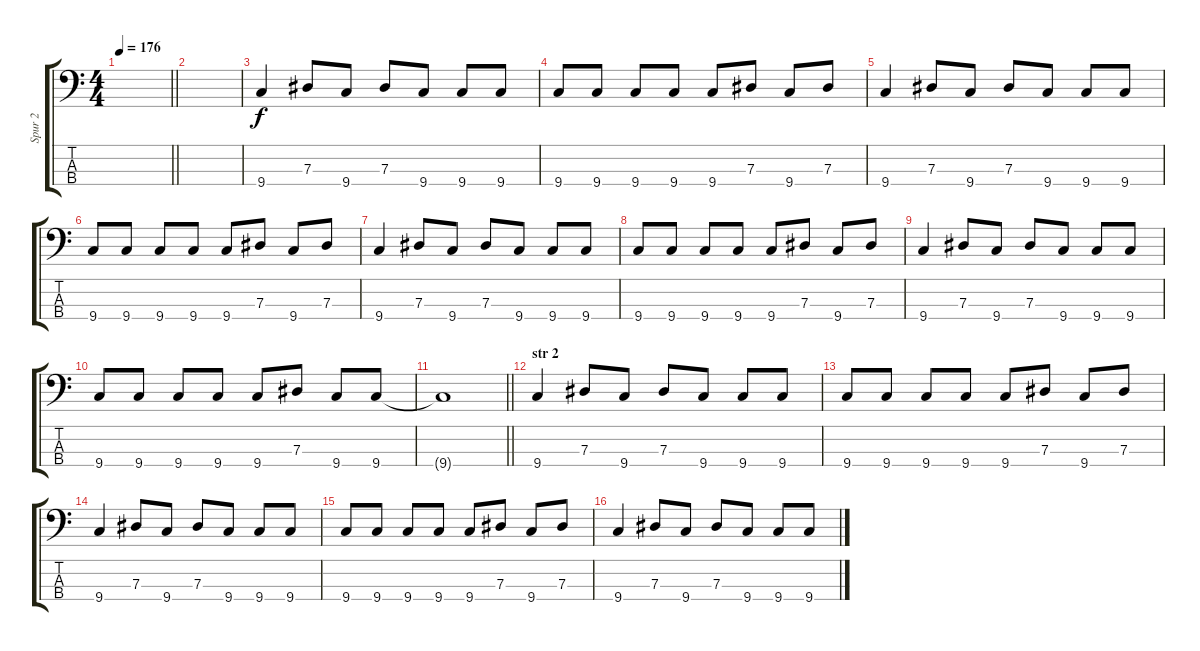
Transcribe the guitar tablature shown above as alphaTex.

\track ("Spur 2" "Spur 2") {instrument electricbasspick}
\staff {score tabs}
\tuning (Gb2 Db2 Ab1 Eb1) {hide}
\ts (4 4)
\tempo 176
\clef f4
\barLineRight lightlight
\ks c
|
|
9.4.4 7.3.8 9.4.8 7.3.8 9.4.8 9.4.8 9.4.8 |
9.4.8 9.4.8 9.4.8 9.4.8 9.4.8 7.3.8 9.4.8 7.3.8 |
9.4.4 7.3.8 9.4.8 7.3.8 9.4.8 9.4.8 9.4.8 |
9.4.8 9.4.8 9.4.8 9.4.8 9.4.8 7.3.8 9.4.8 7.3.8 |
9.4.4 7.3.8 9.4.8 7.3.8 9.4.8 9.4.8 9.4.8 |
9.4.8 9.4.8 9.4.8 9.4.8 9.4.8 7.3.8 9.4.8 7.3.8 |
9.4.4 7.3.8 9.4.8 7.3.8 9.4.8 9.4.8 9.4.8 |
9.4.8 9.4.8 9.4.8 9.4.8 9.4.8 7.3.8 9.4.8 9.4.8 |
\barLineRight lightlight
9.4{t}.1 |
\section ("" "str 2")
9.4.4 7.3.8 9.4.8 7.3.8 9.4.8 9.4.8 9.4.8 |
9.4.8 9.4.8 9.4.8 9.4.8 9.4.8 7.3.8 9.4.8 7.3.8 |
9.4.4 7.3.8 9.4.8 7.3.8 9.4.8 9.4.8 9.4.8 |
9.4.8 9.4.8 9.4.8 9.4.8 9.4.8 7.3.8 9.4.8 7.3.8 |
9.4.4 7.3.8 9.4.8 7.3.8 9.4.8 9.4.8 9.4.8
